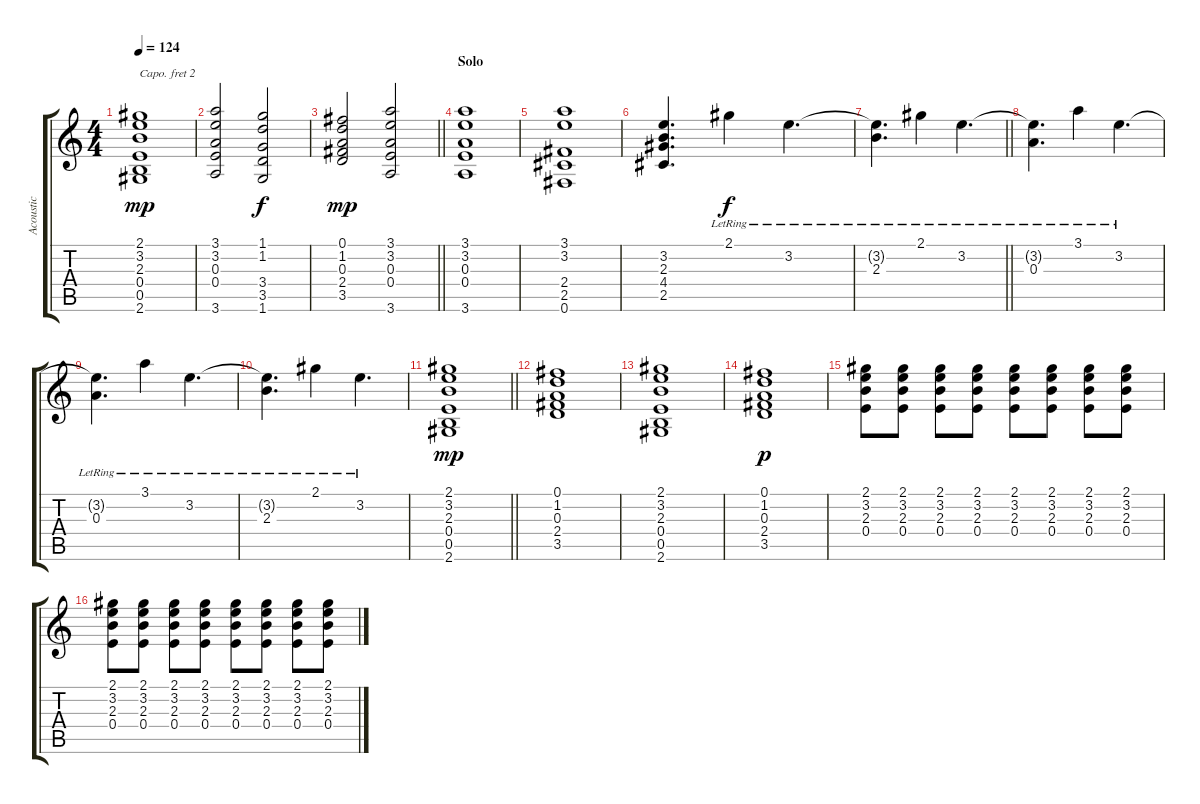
\track ("Acoustic" "Acoustic") {instrument acousticguitarsteel}
\staff {score tabs}
\capo 2
\tuning (E4 B3 G3 D3 A2 E2) {hide}
\ts (4 4)
\tempo 124
\clef g2
\ks c
(2.1 3.2 2.3 0.4 0.5 2.6).1{dy mp} |
(3.1 3.2 0.3 0.4 3.6).2 (1.1 1.2 3.4 3.5 1.6).2{dy f} |
\barLineRight lightlight
(0.1 1.2 0.3 2.4 3.5).2{dy mp} (3.1 3.2 0.3 0.4 3.6).2 |
\section ("" "Solo")
(3.1 3.2 0.3 0.4 3.6).1 |
(3.1 3.2 2.4 2.5 0.6).1 |
(3.2 2.3 4.4 2.5).4{d} 2.1{lr}.4{dy f} 3.2{lr}.4{d} |
\barLineRight lightlight
(3.2{t} 2.3{lr}).4{d} 2.1{lr}.4 3.2{lr}.4{d} |
(3.2{t} 0.3{lr}).4{d} 3.1{lr}.4 3.2{lr}.4{d} |
(3.2{t} 0.3{lr}).4{d} 3.1{lr}.4 3.2{lr}.4{d} |
(3.2{t} 2.3{lr}).4{d} 2.1{lr}.4 3.2{lr}.4{d} |
\barLineRight lightlight
(2.1 3.2 2.3 0.4 0.5 2.6).1{dy mp} |
(0.1 1.2 0.3 2.4 3.5).1 |
(2.1 3.2 2.3 0.4 0.5 2.6).1 |
(0.1 1.2 0.3 2.4 3.5).1{dy p} |
(2.1 3.2 2.3 0.4).8 (2.1 3.2 2.3 0.4).8 (2.1 3.2 2.3 0.4).8 (2.1 3.2 2.3 0.4).8 (2.1 3.2 2.3 0.4).8 (2.1 3.2 2.3 0.4).8 (2.1 3.2 2.3 0.4).8 (2.1 3.2 2.3 0.4).8 |
(2.1 3.2 2.3 0.4).8 (2.1 3.2 2.3 0.4).8 (2.1 3.2 2.3 0.4).8 (2.1 3.2 2.3 0.4).8 (2.1 3.2 2.3 0.4).8 (2.1 3.2 2.3 0.4).8 (2.1 3.2 2.3 0.4).8 (2.1 3.2 2.3 0.4).8
